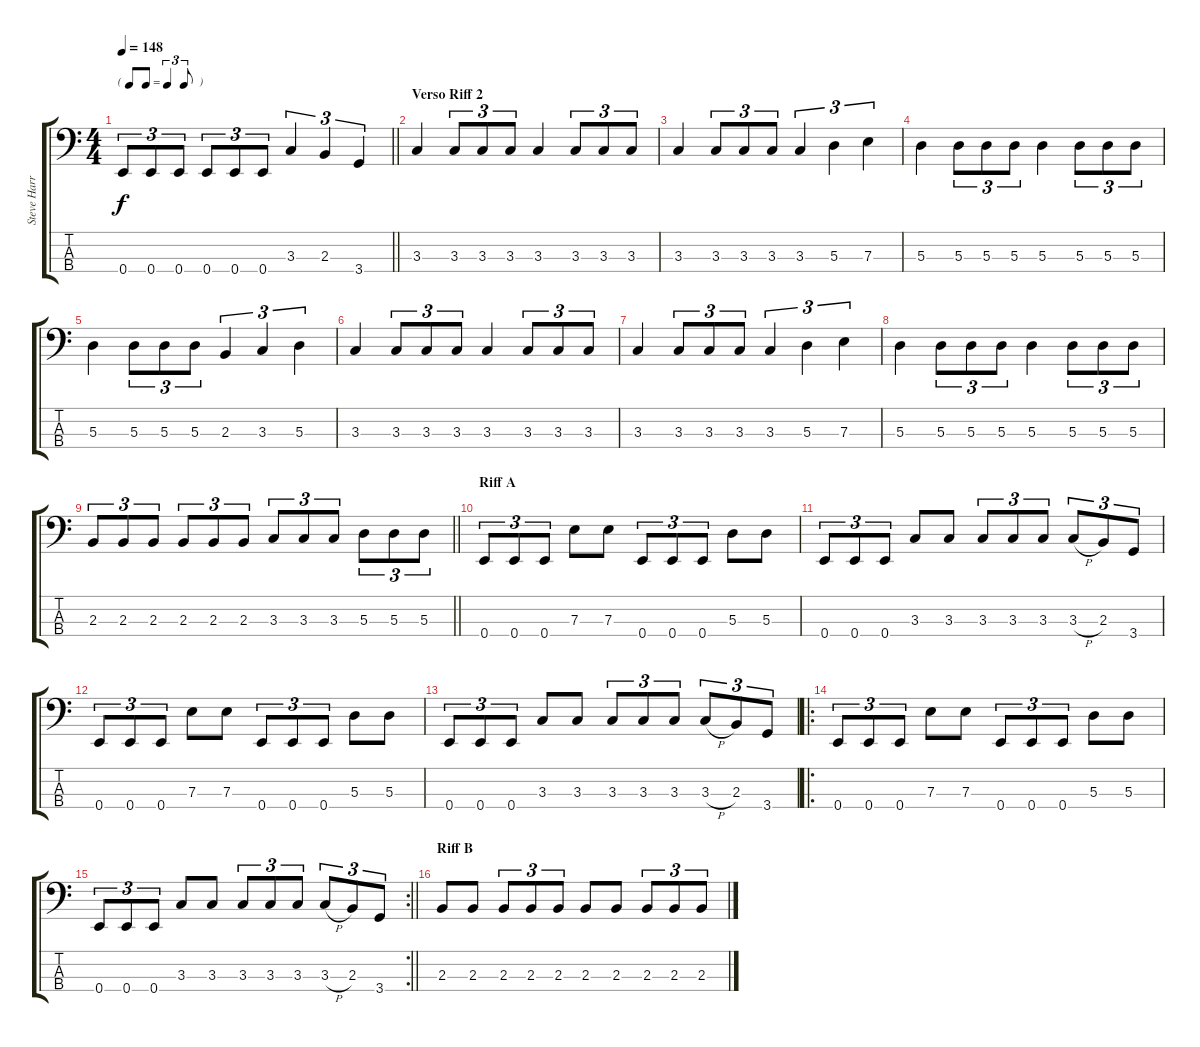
\track ("Steve Harris" "Steve Harr") {instrument electricbassfinger}
\staff {score tabs}
\tuning (G2 D2 A1 E1) {hide}
\ts (4 4)
\tf triplet8th
\tempo 148
\clef f4
\barLineRight lightlight
\ks c
0.4.8{tu (3 2) dy f} 0.4.8{tu (3 2)} 0.4.8{tu (3 2)} 0.4.8{tu (3 2)} 0.4.8{tu (3 2)} 0.4.8{tu (3 2)} 3.3.4{tu (3 2)} 2.3.4{tu (3 2)} 3.4.4{tu (3 2)} |
\section ("" "Verso Riff 2")
3.3.4 3.3.8{tu (3 2)} 3.3.8{tu (3 2)} 3.3.8{tu (3 2)} 3.3.4 3.3.8{tu (3 2)} 3.3.8{tu (3 2)} 3.3.8{tu (3 2)} |
3.3.4 3.3.8{tu (3 2)} 3.3.8{tu (3 2)} 3.3.8{tu (3 2)} 3.3.4{tu (3 2)} 5.3.4{tu (3 2)} 7.3.4{tu (3 2)} |
5.3.4 5.3.8{tu (3 2)} 5.3.8{tu (3 2)} 5.3.8{tu (3 2)} 5.3.4 5.3.8{tu (3 2)} 5.3.8{tu (3 2)} 5.3.8{tu (3 2)} |
5.3.4 5.3.8{tu (3 2)} 5.3.8{tu (3 2)} 5.3.8{tu (3 2)} 2.3.4{tu (3 2)} 3.3.4{tu (3 2)} 5.3.4{tu (3 2)} |
3.3.4 3.3.8{tu (3 2)} 3.3.8{tu (3 2)} 3.3.8{tu (3 2)} 3.3.4 3.3.8{tu (3 2)} 3.3.8{tu (3 2)} 3.3.8{tu (3 2)} |
3.3.4 3.3.8{tu (3 2)} 3.3.8{tu (3 2)} 3.3.8{tu (3 2)} 3.3.4{tu (3 2)} 5.3.4{tu (3 2)} 7.3.4{tu (3 2)} |
5.3.4 5.3.8{tu (3 2)} 5.3.8{tu (3 2)} 5.3.8{tu (3 2)} 5.3.4 5.3.8{tu (3 2)} 5.3.8{tu (3 2)} 5.3.8{tu (3 2)} |
\barLineRight lightlight
2.3.8{tu (3 2)} 2.3.8{tu (3 2)} 2.3.8{tu (3 2)} 2.3.8{tu (3 2)} 2.3.8{tu (3 2)} 2.3.8{tu (3 2)} 3.3.8{tu (3 2)} 3.3.8{tu (3 2)} 3.3.8{tu (3 2)} 5.3.8{tu (3 2)} 5.3.8{tu (3 2)} 5.3.8{tu (3 2)} |
\section ("" "Riff A")
0.4.8{tu (3 2)} 0.4.8{tu (3 2)} 0.4.8{tu (3 2)} 7.3.8 7.3.8 0.4.8{tu (3 2)} 0.4.8{tu (3 2)} 0.4.8{tu (3 2)} 5.3.8 5.3.8 |
0.4.8{tu (3 2)} 0.4.8{tu (3 2)} 0.4.8{tu (3 2)} 3.3.8 3.3.8 3.3.8{tu (3 2)} 3.3.8{tu (3 2)} 3.3.8{tu (3 2)} 3.3{h}.8{tu (3 2)} 2.3.8{tu (3 2)} 3.4.8{tu (3 2)} |
0.4.8{tu (3 2)} 0.4.8{tu (3 2)} 0.4.8{tu (3 2)} 7.3.8 7.3.8 0.4.8{tu (3 2)} 0.4.8{tu (3 2)} 0.4.8{tu (3 2)} 5.3.8 5.3.8 |
0.4.8{tu (3 2)} 0.4.8{tu (3 2)} 0.4.8{tu (3 2)} 3.3.8 3.3.8 3.3.8{tu (3 2)} 3.3.8{tu (3 2)} 3.3.8{tu (3 2)} 3.3{h}.8{tu (3 2)} 2.3.8{tu (3 2)} 3.4.8{tu (3 2)} |
\ro
0.4.8{tu (3 2)} 0.4.8{tu (3 2)} 0.4.8{tu (3 2)} 7.3.8 7.3.8 0.4.8{tu (3 2)} 0.4.8{tu (3 2)} 0.4.8{tu (3 2)} 5.3.8 5.3.8 |
\rc 2
\barLineRight lightlight
0.4.8{tu (3 2)} 0.4.8{tu (3 2)} 0.4.8{tu (3 2)} 3.3.8 3.3.8 3.3.8{tu (3 2)} 3.3.8{tu (3 2)} 3.3.8{tu (3 2)} 3.3{h}.8{tu (3 2)} 2.3.8{tu (3 2)} 3.4.8{tu (3 2)} |
\section ("" "Riff B")
2.3.8 2.3.8 2.3.8{tu (3 2)} 2.3.8{tu (3 2)} 2.3.8{tu (3 2)} 2.3.8 2.3.8 2.3.8{tu (3 2)} 2.3.8{tu (3 2)} 2.3.8{tu (3 2)}
